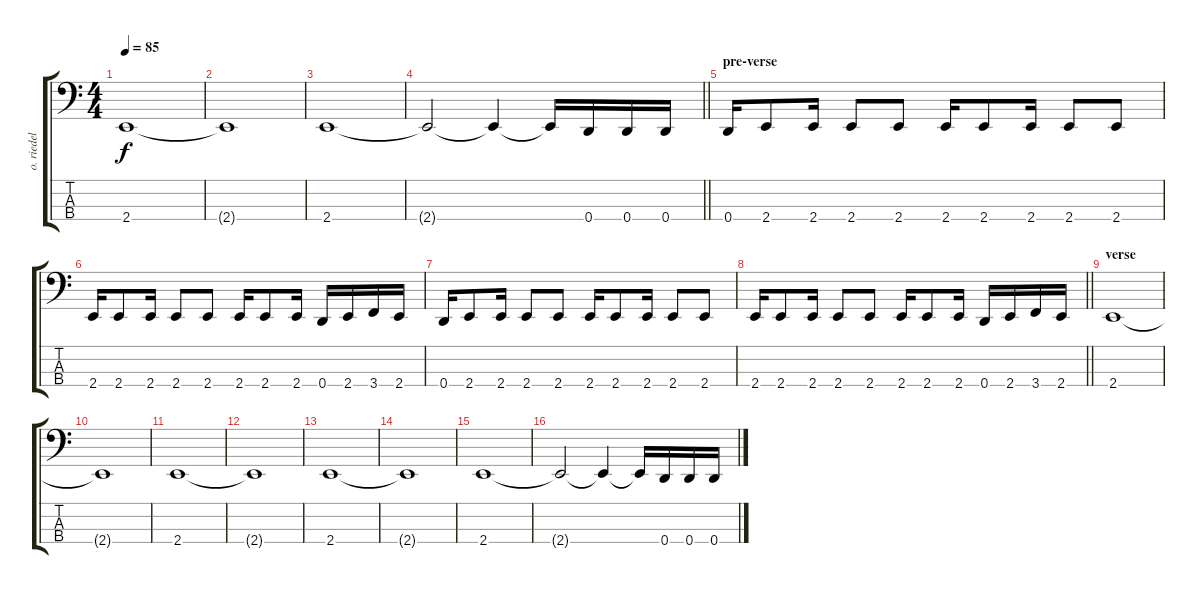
\track ("o. riedel - bass" "o. riedel ") {instrument electricbassfinger}
\staff {score tabs}
\tuning (G2 D2 A1 D1) {hide}
\ts (4 4)
\tempo 85
\clef f4
\ks c
2.4.1{dy f} |
2.4{t}.1 |
2.4.1 |
\barLineRight lightlight
2.4{t}.2 2.4{t}.4 2.4{t}.16 0.4.16 0.4.16 0.4.16 |
\section ("" "pre-verse")
0.4.16 2.4.8 2.4.16 2.4.8 2.4.8 2.4.16 2.4.8 2.4.16 2.4.8 2.4.8 |
2.4.16 2.4.8 2.4.16 2.4.8 2.4.8 2.4.16 2.4.8 2.4.16 0.4.16 2.4.16 3.4.16 2.4.16 |
0.4.16 2.4.8 2.4.16 2.4.8 2.4.8 2.4.16 2.4.8 2.4.16 2.4.8 2.4.8 |
\barLineRight lightlight
2.4.16 2.4.8 2.4.16 2.4.8 2.4.8 2.4.16 2.4.8 2.4.16 0.4.16 2.4.16 3.4.16 2.4.16 |
\section ("" "verse")
2.4.1 |
2.4{t}.1 |
2.4.1 |
2.4{t}.1 |
2.4.1 |
2.4{t}.1 |
2.4.1 |
2.4{t}.2 2.4{t}.4 2.4{t}.16 0.4.16 0.4.16 0.4.16
